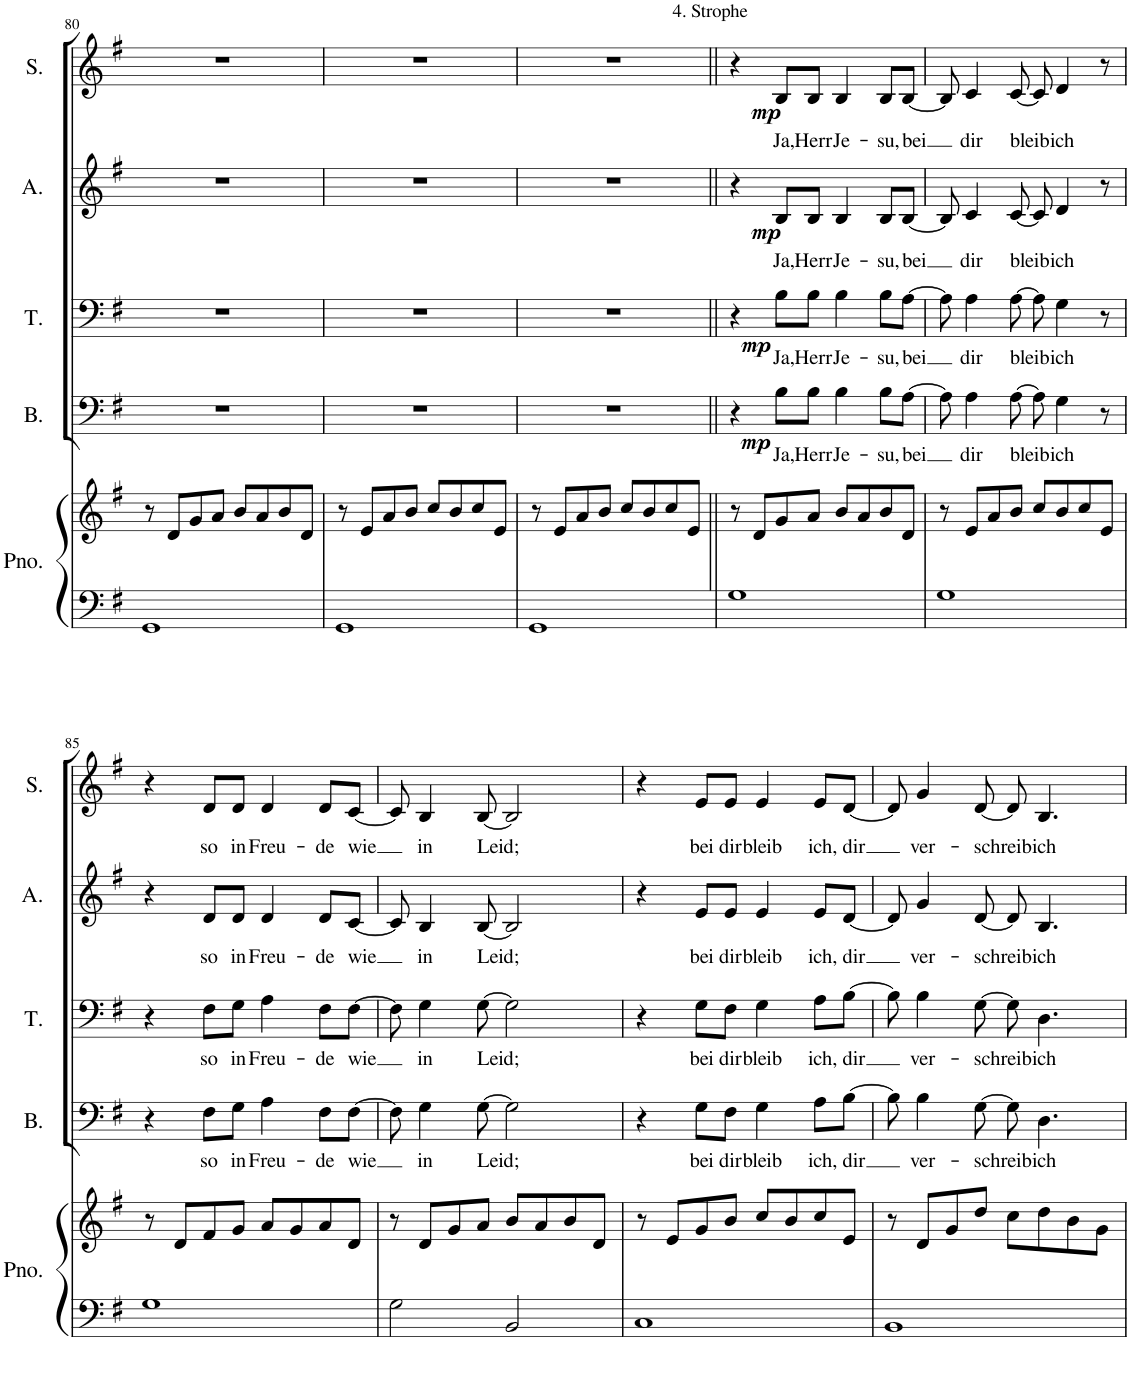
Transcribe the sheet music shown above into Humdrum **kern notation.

**kern	**kern	**kern	**text	**dynam	**kern	**text	**dynam	**kern	**text	**dynam	**kern	**text	**dynam
*part5	*part5	*part4	*part4	*part4	*part3	*part3	*part3	*part2	*part2	*part2	*part1	*part1	*part1
*staff6	*staff5	*staff4	*staff4	*staff4	*staff3	*staff3	*staff3	*staff2	*staff2	*staff2	*staff1	*staff1	*staff1
*I"Piano	*	*I"Bass	*	*	*I"Tenor	*	*	*I"Alto	*	*	*I"Soprano	*	*
*I'Pno.	*	*I'B.	*	*	*I'T.	*	*	*I'A.	*	*	*I'S.	*	*
!!LO:PB:g=z
*clefF4	*clefG2	*clefF4	*	*	*clefF4	*	*	*clefG2	*	*	*clefG2	*	*
*k[f#]	*k[f#]	*k[f#]	*	*	*k[f#]	*	*	*k[f#]	*	*	*k[f#]	*	*
*M4/4	*M4/4	*M4/4	*	*	*M4/4	*	*	*M4/4	*	*	*M4/4	*	*
=80	=80	=80	=80	=80	=80	=80	=80	=80	=80	=80	=80	=80	=80
1GG	8r	1r	.	.	1r	.	.	1r	.	.	1r	.	.
.	8d/L	.	.	.	.	.	.	.	.	.	.	.	.
.	8g/	.	.	.	.	.	.	.	.	.	.	.	.
.	8a/J	.	.	.	.	.	.	.	.	.	.	.	.
.	8b/L	.	.	.	.	.	.	.	.	.	.	.	.
.	8a/	.	.	.	.	.	.	.	.	.	.	.	.
.	8b/	.	.	.	.	.	.	.	.	.	.	.	.
.	8d/J	.	.	.	.	.	.	.	.	.	.	.	.
=81	=81	=81	=81	=81	=81	=81	=81	=81	=81	=81	=81	=81	=81
1GG	8r	1r	.	.	1r	.	.	1r	.	.	1r	.	.
.	8e/L	.	.	.	.	.	.	.	.	.	.	.	.
.	8a/	.	.	.	.	.	.	.	.	.	.	.	.
.	8b/J	.	.	.	.	.	.	.	.	.	.	.	.
.	8cc/L	.	.	.	.	.	.	.	.	.	.	.	.
.	8b/	.	.	.	.	.	.	.	.	.	.	.	.
.	8cc/	.	.	.	.	.	.	.	.	.	.	.	.
.	8e/J	.	.	.	.	.	.	.	.	.	.	.	.
=82	=82	=82	=82	=82	=82	=82	=82	=82	=82	=82	=82	=82	=82
1GG	8r	1r	.	.	1r	.	.	1r	.	.	1r	.	.
.	8e/L	.	.	.	.	.	.	.	.	.	.	.	.
.	8a/	.	.	.	.	.	.	.	.	.	.	.	.
.	8b/J	.	.	.	.	.	.	.	.	.	.	.	.
.	8cc/L	.	.	.	.	.	.	.	.	.	.	.	.
.	8b/	.	.	.	.	.	.	.	.	.	.	.	.
.	8cc/	.	.	.	.	.	.	.	.	.	.	.	.
.	8e/J	.	.	.	.	.	.	.	.	.	.	.	.
=83||	=83||	=83||	=83||	=83||	=83||	=83||	=83||	=83||	=83||	=83||	=83||	=83||	=83||
!	!	!	!	!	!	!	!	!	!	!	!LO:TX:a:t=4. Strophe	!	!
1G	8r	4r	.	.	4r	.	.	4r	.	.	4r	.	.
.	8d/L	.	.	.	.	.	.	.	.	.	.	.	.
!	!	!	!LO:LY:b	!LO:DY:b	!	!LO:LY:b	!LO:DY:b	!	!LO:LY:b	!LO:DY:b	!	!LO:LY:b	!LO:DY:b
.	8g/	8B\L	Ja,	mp	8B\L	Ja,	mp	8B/L	Ja,	mp	8B/L	Ja,	mp
!	!	!	!LO:LY:b	!	!	!LO:LY:b	!	!	!LO:LY:b	!	!	!LO:LY:b	!
.	8a/J	8B\J	Herr	.	8B\J	Herr	.	8B/J	Herr	.	8B/J	Herr	.
!	!	!	!LO:LY:b	!	!	!LO:LY:b	!	!	!LO:LY:b	!	!	!LO:LY:b	!
.	8b/L	4B\	Je-	.	4B\	Je-	.	4B/	Je-	.	4B/	Je-	.
.	8a/	.	.	.	.	.	.	.	.	.	.	.	.
!	!	!	!LO:LY:b	!	!	!LO:LY:b	!	!	!LO:LY:b	!	!	!LO:LY:b	!
.	8b/	8B\L	-su,	.	8B\L	-su,	.	8B/L	-su,	.	8B/L	-su,	.
!	!	!	!LO:LY:b	!	!	!LO:LY:b	!	!	!LO:LY:b	!	!	!LO:LY:b	!
.	8d/J	[8A\J	bei	.	[8A\J	bei	.	[8B/J	bei	.	[8B/J	bei	.
=84	=84	=84	=84	=84	=84	=84	=84	=84	=84	=84	=84	=84	=84
1G	8r	8A\]	.	.	8A\]	.	.	8B/]	.	.	8B/]	.	.
!	!	!	!LO:LY:b	!	!	!LO:LY:b	!	!	!LO:LY:b	!	!	!LO:LY:b	!
.	8e/L	4A\	dir	.	4A\	dir	.	4c/	dir	.	4c/	dir	.
.	8a/	.	.	.	.	.	.	.	.	.	.	.	.
!	!	!	!LO:LY:b	!	!	!LO:LY:b	!	!	!LO:LY:b	!	!	!LO:LY:b	!
.	8b/J	[8A\	bleib	.	[8A\	bleib	.	[8c/	bleib	.	[8c/	bleib	.
.	8cc/L	8A\]	.	.	8A\]	.	.	8c/]	.	.	8c/]	.	.
!	!	!	!LO:LY:b	!	!	!LO:LY:b	!	!	!LO:LY:b	!	!	!LO:LY:b	!
.	8b/	4G\	ich	.	4G\	ich	.	4d/	ich	.	4d/	ich	.
.	8cc/	.	.	.	.	.	.	.	.	.	.	.	.
.	8e/J	8r	.	.	8r	.	.	8r	.	.	8r	.	.
!!LO:LB:g=z
=85	=85	=85	=85	=85	=85	=85	=85	=85	=85	=85	=85	=85	=85
1G	8r	4r	.	.	4r	.	.	4r	.	.	4r	.	.
.	8d/L	.	.	.	.	.	.	.	.	.	.	.	.
!	!	!	!LO:LY:b	!	!	!LO:LY:b	!	!	!LO:LY:b	!	!	!LO:LY:b	!
.	8f#/	8F#\L	so	.	8F#\L	so	.	8d/L	so	.	8d/L	so	.
!	!	!	!LO:LY:b	!	!	!LO:LY:b	!	!	!LO:LY:b	!	!	!LO:LY:b	!
.	8g/J	8G\J	in	.	8G\J	in	.	8d/J	in	.	8d/J	in	.
!	!	!	!LO:LY:b	!	!	!LO:LY:b	!	!	!LO:LY:b	!	!	!LO:LY:b	!
.	8a/L	4A\	Freu-	.	4A\	Freu-	.	4d/	Freu-	.	4d/	Freu-	.
.	8g/	.	.	.	.	.	.	.	.	.	.	.	.
!	!	!	!LO:LY:b	!	!	!LO:LY:b	!	!	!LO:LY:b	!	!	!LO:LY:b	!
.	8a/	8F#\L	-de	.	8F#\L	-de	.	8d/L	-de	.	8d/L	-de	.
!	!	!	!LO:LY:b	!	!	!LO:LY:b	!	!	!LO:LY:b	!	!	!LO:LY:b	!
.	8d/J	[8F#\J	wie	.	[8F#\J	wie	.	[8c/J	wie	.	[8c/J	wie	.
=86	=86	=86	=86	=86	=86	=86	=86	=86	=86	=86	=86	=86	=86
2G\	8r	8F#\]	.	.	8F#\]	.	.	8c/]	.	.	8c/]	.	.
!	!	!	!LO:LY:b	!	!	!LO:LY:b	!	!	!LO:LY:b	!	!	!LO:LY:b	!
.	8d/L	4G\	in	.	4G\	in	.	4B/	in	.	4B/	in	.
.	8g/	.	.	.	.	.	.	.	.	.	.	.	.
!	!	!	!LO:LY:b	!	!	!LO:LY:b	!	!	!LO:LY:b	!	!	!LO:LY:b	!
.	8a/J	[8G\	Leid;	.	[8G\	Leid;	.	[8B/	Leid;	.	[8B/	Leid;	.
2BB/	8b/L	2G\]	.	.	2G\]	.	.	2B/]	.	.	2B/]	.	.
.	8a/	.	.	.	.	.	.	.	.	.	.	.	.
.	8b/	.	.	.	.	.	.	.	.	.	.	.	.
.	8d/J	.	.	.	.	.	.	.	.	.	.	.	.
=87	=87	=87	=87	=87	=87	=87	=87	=87	=87	=87	=87	=87	=87
1C	8r	4r	.	.	4r	.	.	4r	.	.	4r	.	.
.	8e/L	.	.	.	.	.	.	.	.	.	.	.	.
!	!	!	!LO:LY:b	!	!	!LO:LY:b	!	!	!LO:LY:b	!	!	!LO:LY:b	!
.	8g/	8G\L	bei	.	8G\L	bei	.	8e/L	bei	.	8e/L	bei	.
!	!	!	!LO:LY:b	!	!	!LO:LY:b	!	!	!LO:LY:b	!	!	!LO:LY:b	!
.	8b/J	8F#\J	dir	.	8F#\J	dir	.	8e/J	dir	.	8e/J	dir	.
!	!	!	!LO:LY:b	!	!	!LO:LY:b	!	!	!LO:LY:b	!	!	!LO:LY:b	!
.	8cc/L	4G\	bleib	.	4G\	bleib	.	4e/	bleib	.	4e/	bleib	.
.	8b/	.	.	.	.	.	.	.	.	.	.	.	.
!	!	!	!LO:LY:b	!	!	!LO:LY:b	!	!	!LO:LY:b	!	!	!LO:LY:b	!
.	8cc/	8A\L	ich,	.	8A\L	ich,	.	8e/L	ich,	.	8e/L	ich,	.
!	!	!	!LO:LY:b	!	!	!LO:LY:b	!	!	!LO:LY:b	!	!	!LO:LY:b	!
.	8e/J	[8B\J	dir	.	[8B\J	dir	.	[8d/J	dir	.	[8d/J	dir	.
=88	=88	=88	=88	=88	=88	=88	=88	=88	=88	=88	=88	=88	=88
1BB	8r	8B\]	.	.	8B\]	.	.	8d/]	.	.	8d/]	.	.
!	!	!	!LO:LY:b	!	!	!LO:LY:b	!	!	!LO:LY:b	!	!	!LO:LY:b	!
.	8d/L	4B\	ver-	.	4B\	ver-	.	4g/	ver-	.	4g/	ver-	.
.	8g/	.	.	.	.	.	.	.	.	.	.	.	.
!	!	!	!LO:LY:b	!	!	!LO:LY:b	!	!	!LO:LY:b	!	!	!LO:LY:b	!
.	8dd/J	[8G\	-schreib	.	[8G\	-schreib	.	[8d/	-schreib	.	[8d/	-schreib	.
.	8cc\L	8G\]	.	.	8G\]	.	.	8d/]	.	.	8d/]	.	.
!	!	!	!LO:LY:b	!	!	!LO:LY:b	!	!	!LO:LY:b	!	!	!LO:LY:b	!
.	8dd\	4.D\	ich	.	4.D\	ich	.	4.B/	ich	.	4.B/	ich	.
.	8b\	.	.	.	.	.	.	.	.	.	.	.	.
.	8g\J	.	.	.	.	.	.	.	.	.	.	.	.
=	=	=	=	=	=	=	=	=	=	=	=	=	=
*-	*-	*-	*-	*-	*-	*-	*-	*-	*-	*-	*-	*-	*-
